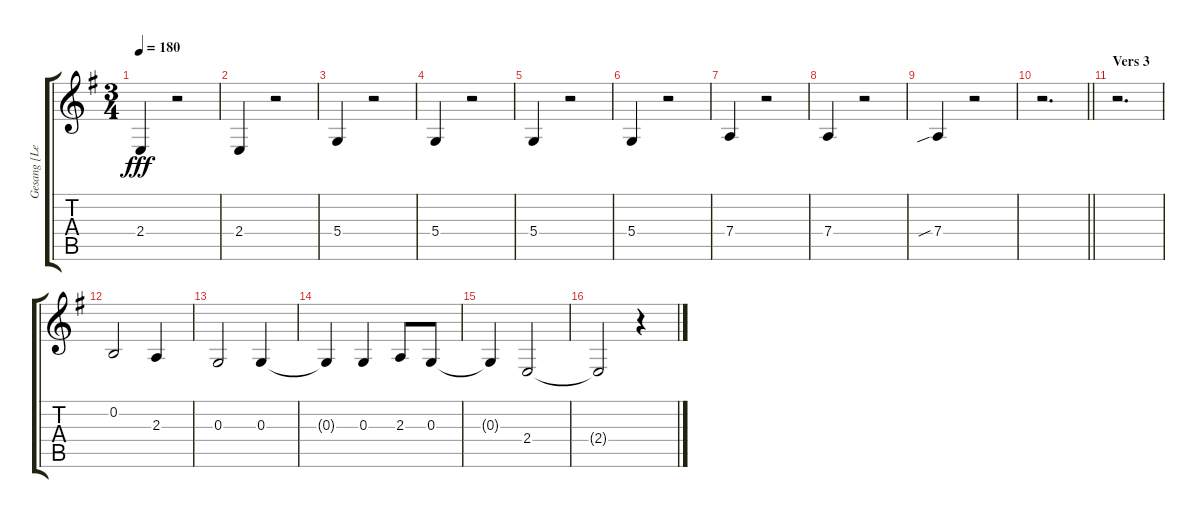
\track ("Gesang [Lead/Rod]" "Gesang [Le") {instrument bassoon}
\staff {score tabs}
\tuning (E4 B3 G3 D3 A2 E2) {hide}
\ts (3 4)
\tempo 180
\clef g2
\ks eminor
2.4.4{dy fff} r.2 |
2.4.4 r.2 |
5.4.4 r.2 |
5.4.4 r.2 |
5.4.4 r.2 |
5.4.4 r.2 |
7.4.4 r.2 |
7.4.4 r.2 |
7.4{sib}.4 r.2 |
\barLineRight lightlight
r.2{d} |
\section ("" "Vers 3")
r.2{d} |
0.2.2 2.3.4 |
0.3.2 0.3.4 |
0.3{t}.4 0.3.4 2.3.8 0.3.8 |
0.3{t}.4 2.4.2 |
2.4{t}.2 r.4
